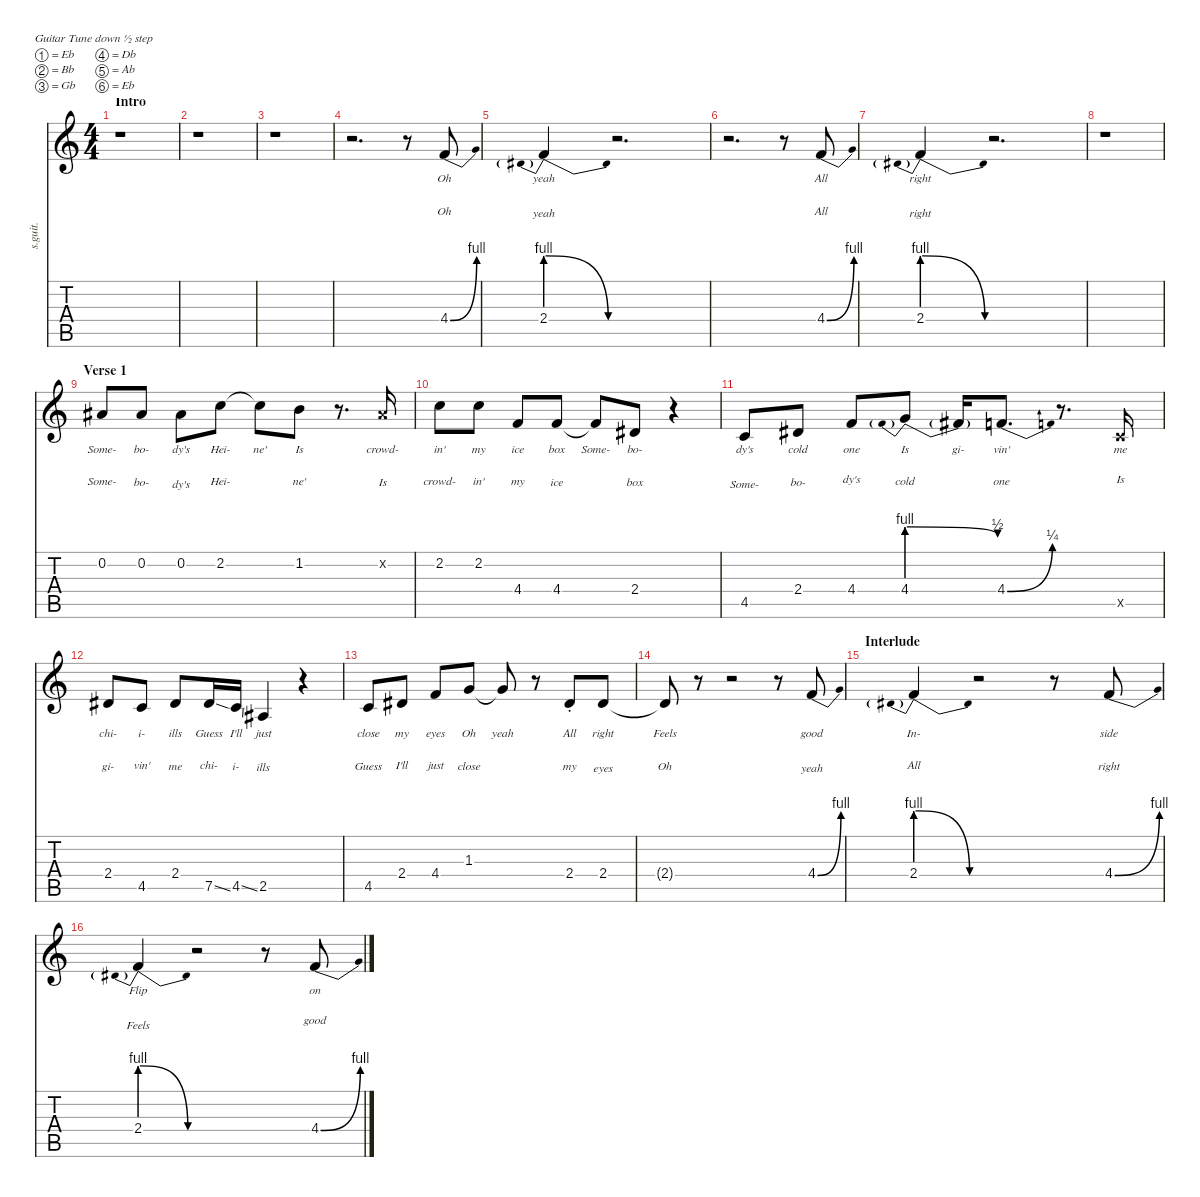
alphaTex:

\defaultSystemsLayout 4
\hideDynamics
\bracketExtendMode nobrackets
\track ("Vocals (Rivers Cuomo)" "s.guit.") {instrument clarinet}
\staff {score tabs}
\tuning (Eb4 Bb3 Gb3 Db3 Ab2 Eb2)
\displaytranspose 12
\ts (4 4)
\beaming (8 2 2 2 2)
\section ("" "Intro")
\tempo (76 hide)
\clef g2
\ks c
r.1{dy f instrument clarinet} |
r.1 |
r.1 |
r.2{d} r.8 4.4{be (bend 0 0 30 4)}.8{lyrics (0 "Oh") lyrics (1 "") lyrics (2 "") lyrics (3 "") lyrics (4 "") lyrics (5 "Oh") lyrics (6 "") lyrics (7 "") lyrics (8 "") lyrics (9 "")} |
2.4{be (prebendrelease 0 4 19.8 0)}.4{lyrics (0 "yeah") lyrics (1 "") lyrics (2 "") lyrics (3 "") lyrics (4 "") lyrics (5 "yeah") lyrics (6 "") lyrics (7 "") lyrics (8 "") lyrics (9 "")} r.2{d} |
r.2{d} r.8 4.4{be (bend 0 0 30 4)}.8{lyrics (0 "All") lyrics (1 "") lyrics (2 "") lyrics (3 "") lyrics (4 "") lyrics (5 "All") lyrics (6 "") lyrics (7 "") lyrics (8 "") lyrics (9 "")} |
2.4{be (prebendrelease 0 4 19.8 0)}.4{lyrics (0 "right") lyrics (1 "") lyrics (2 "") lyrics (3 "") lyrics (4 "") lyrics (5 "right") lyrics (6 "") lyrics (7 "") lyrics (8 "") lyrics (9 "")} r.2{d} |
r.1 |
\section ("" "Verse 1")
0.2{acc #}.8{lyrics (0 "Some-") lyrics (1 "") lyrics (2 "") lyrics (3 "") lyrics (4 "") lyrics (5 "Some-") lyrics (6 "") lyrics (7 "") lyrics (8 "") lyrics (9 "")} 0.2{acc #}.8{lyrics (0 "bo-") lyrics (1 "") lyrics (2 "") lyrics (3 "") lyrics (4 "") lyrics (5 "bo-") lyrics (6 "") lyrics (7 "") lyrics (8 "") lyrics (9 "")} 0.2{acc #}.8{lyrics (0 "dy's") lyrics (1 "") lyrics (2 "") lyrics (3 "") lyrics (4 "") lyrics (5 "dy's") lyrics (6 "") lyrics (7 "") lyrics (8 "") lyrics (9 "")} 2.2.8{lyrics (0 "Hei-") lyrics (1 "") lyrics (2 "") lyrics (3 "") lyrics (4 "") lyrics (5 "Hei-") lyrics (6 "") lyrics (7 "") lyrics (8 "") lyrics (9 "")} 2.2{t}.8{lyrics (0 "ne'") lyrics (1 "") lyrics (2 "") lyrics (3 "") lyrics (4 "") lyrics (5 "") lyrics (6 "") lyrics (7 "") lyrics (8 "") lyrics (9 "")} 1.2.8{lyrics (0 "Is") lyrics (1 "") lyrics (2 "") lyrics (3 "") lyrics (4 "") lyrics (5 "ne'") lyrics (6 "") lyrics (7 "") lyrics (8 "") lyrics (9 "")} r.8{d} 0.2{x acc #}.16{lyrics (0 "crowd-") lyrics (1 "") lyrics (2 "") lyrics (3 "") lyrics (4 "") lyrics (5 "Is") lyrics (6 "") lyrics (7 "") lyrics (8 "") lyrics (9 "")} |
2.2.8{lyrics (0 "in'") lyrics (1 "") lyrics (2 "") lyrics (3 "") lyrics (4 "") lyrics (5 "crowd-") lyrics (6 "") lyrics (7 "") lyrics (8 "") lyrics (9 "")} 2.2.8{lyrics (0 "my") lyrics (1 "") lyrics (2 "") lyrics (3 "") lyrics (4 "") lyrics (5 "in'") lyrics (6 "") lyrics (7 "") lyrics (8 "") lyrics (9 "")} 4.4.8{lyrics (0 "ice") lyrics (1 "") lyrics (2 "") lyrics (3 "") lyrics (4 "") lyrics (5 "my") lyrics (6 "") lyrics (7 "") lyrics (8 "") lyrics (9 "")} 4.4.8{lyrics (0 "box") lyrics (1 "") lyrics (2 "") lyrics (3 "") lyrics (4 "") lyrics (5 "ice") lyrics (6 "") lyrics (7 "") lyrics (8 "") lyrics (9 "")} 4.4{t}.8{lyrics (0 "Some-") lyrics (1 "") lyrics (2 "") lyrics (3 "") lyrics (4 "") lyrics (5 "") lyrics (6 "") lyrics (7 "") lyrics (8 "") lyrics (9 "")} 2.4{acc #}.8{lyrics (0 "bo-") lyrics (1 "") lyrics (2 "") lyrics (3 "") lyrics (4 "") lyrics (5 "box") lyrics (6 "") lyrics (7 "") lyrics (8 "") lyrics (9 "")} r.4 |
4.5.8{lyrics (0 "dy's") lyrics (1 "") lyrics (2 "") lyrics (3 "") lyrics (4 "") lyrics (5 "Some-") lyrics (6 "") lyrics (7 "") lyrics (8 "") lyrics (9 "")} 2.4{acc #}.8{lyrics (0 "cold") lyrics (1 "") lyrics (2 "") lyrics (3 "") lyrics (4 "") lyrics (5 "bo-") lyrics (6 "") lyrics (7 "") lyrics (8 "") lyrics (9 "")} 4.4.8{lyrics (0 "one") lyrics (1 "") lyrics (2 "") lyrics (3 "") lyrics (4 "") lyrics (5 "dy's") lyrics (6 "") lyrics (7 "") lyrics (8 "") lyrics (9 "")} 4.4{be (prebendrelease 0 4 25.2 2)}.8{lyrics (0 "Is") lyrics (1 "") lyrics (2 "") lyrics (3 "") lyrics (4 "") lyrics (5 "cold") lyrics (6 "") lyrics (7 "") lyrics (8 "") lyrics (9 "")} 4.4{t}.16{lyrics (0 "gi-") lyrics (1 "") lyrics (2 "") lyrics (3 "") lyrics (4 "") lyrics (5 "") lyrics (6 "") lyrics (7 "") lyrics (8 "") lyrics (9 "")} 4.4{be (bend 0 0 30 1)}.8{d lyrics (0 "vin'") lyrics (1 "") lyrics (2 "") lyrics (3 "") lyrics (4 "") lyrics (5 "one") lyrics (6 "") lyrics (7 "") lyrics (8 "") lyrics (9 "")} r.8{d} 4.5{x}.16{lyrics (0 "me") lyrics (1 "") lyrics (2 "") lyrics (3 "") lyrics (4 "") lyrics (5 "Is") lyrics (6 "") lyrics (7 "") lyrics (8 "") lyrics (9 "")} |
2.4{acc #}.8{lyrics (0 "chi-") lyrics (1 "") lyrics (2 "") lyrics (3 "") lyrics (4 "") lyrics (5 "gi-") lyrics (6 "") lyrics (7 "") lyrics (8 "") lyrics (9 "")} 4.5.8{lyrics (0 "i-") lyrics (1 "") lyrics (2 "") lyrics (3 "") lyrics (4 "") lyrics (5 "vin'") lyrics (6 "") lyrics (7 "") lyrics (8 "") lyrics (9 "")} 2.4{acc #}.8{lyrics (0 "ills") lyrics (1 "") lyrics (2 "") lyrics (3 "") lyrics (4 "") lyrics (5 "me") lyrics (6 "") lyrics (7 "") lyrics (8 "") lyrics (9 "")} 7.5{ss acc #}.16{lyrics (0 "Guess") lyrics (1 "") lyrics (2 "") lyrics (3 "") lyrics (4 "") lyrics (5 "chi-") lyrics (6 "") lyrics (7 "") lyrics (8 "") lyrics (9 "")} 4.5{ss}.16{lyrics (0 "I'll") lyrics (1 "") lyrics (2 "") lyrics (3 "") lyrics (4 "") lyrics (5 "i-") lyrics (6 "") lyrics (7 "") lyrics (8 "") lyrics (9 "")} 2.5{acc #}.4{lyrics (0 "just") lyrics (1 "") lyrics (2 "") lyrics (3 "") lyrics (4 "") lyrics (5 "ills") lyrics (6 "") lyrics (7 "") lyrics (8 "") lyrics (9 "")} r.4 |
4.5.8{lyrics (0 "close") lyrics (1 "") lyrics (2 "") lyrics (3 "") lyrics (4 "") lyrics (5 "Guess") lyrics (6 "") lyrics (7 "") lyrics (8 "") lyrics (9 "")} 2.4{acc #}.8{lyrics (0 "my") lyrics (1 "") lyrics (2 "") lyrics (3 "") lyrics (4 "") lyrics (5 "I'll") lyrics (6 "") lyrics (7 "") lyrics (8 "") lyrics (9 "")} 4.4.8{lyrics (0 "eyes") lyrics (1 "") lyrics (2 "") lyrics (3 "") lyrics (4 "") lyrics (5 "just") lyrics (6 "") lyrics (7 "") lyrics (8 "") lyrics (9 "")} 1.3.8{lyrics (0 "Oh") lyrics (1 "") lyrics (2 "") lyrics (3 "") lyrics (4 "") lyrics (5 "close") lyrics (6 "") lyrics (7 "") lyrics (8 "") lyrics (9 "")} 1.3{t}.8{lyrics (0 "yeah") lyrics (1 "") lyrics (2 "") lyrics (3 "") lyrics (4 "") lyrics (5 "") lyrics (6 "") lyrics (7 "") lyrics (8 "") lyrics (9 "")} r.8 2.4{st acc #}.8{lyrics (0 "All") lyrics (1 "") lyrics (2 "") lyrics (3 "") lyrics (4 "") lyrics (5 "my") lyrics (6 "") lyrics (7 "") lyrics (8 "") lyrics (9 "")} 2.4{acc #}.8{lyrics (0 "right") lyrics (1 "") lyrics (2 "") lyrics (3 "") lyrics (4 "") lyrics (5 "eyes") lyrics (6 "") lyrics (7 "") lyrics (8 "") lyrics (9 "")} |
2.4{t acc #}.8{lyrics (0 "Feels") lyrics (1 "") lyrics (2 "") lyrics (3 "") lyrics (4 "") lyrics (5 "Oh") lyrics (6 "") lyrics (7 "") lyrics (8 "") lyrics (9 "")} r.8 r.2 r.8 4.4{be (bend 0 0 30 4)}.8{lyrics (0 "good") lyrics (1 "") lyrics (2 "") lyrics (3 "") lyrics (4 "") lyrics (5 "yeah") lyrics (6 "") lyrics (7 "") lyrics (8 "") lyrics (9 "")} |
\section ("" "Interlude")
2.4{be (prebendrelease 0 4 19.8 0)}.4{lyrics (0 "In-") lyrics (1 "") lyrics (2 "") lyrics (3 "") lyrics (4 "") lyrics (5 "All") lyrics (6 "") lyrics (7 "") lyrics (8 "") lyrics (9 "")} r.2 r.8 4.4{be (bend 0 0 30 4)}.8{lyrics (0 "side") lyrics (1 "") lyrics (2 "") lyrics (3 "") lyrics (4 "") lyrics (5 "right") lyrics (6 "") lyrics (7 "") lyrics (8 "") lyrics (9 "")} |
2.4{be (prebendrelease 0 4 19.8 0)}.4{lyrics (0 "Flip") lyrics (1 "") lyrics (2 "") lyrics (3 "") lyrics (4 "") lyrics (5 "Feels") lyrics (6 "") lyrics (7 "") lyrics (8 "") lyrics (9 "")} r.2 r.8 4.4{be (bend 0 0 30 4)}.8{lyrics (0 "on") lyrics (1 "") lyrics (2 "") lyrics (3 "") lyrics (4 "") lyrics (5 "good") lyrics (6 "") lyrics (7 "") lyrics (8 "") lyrics (9 "")}
